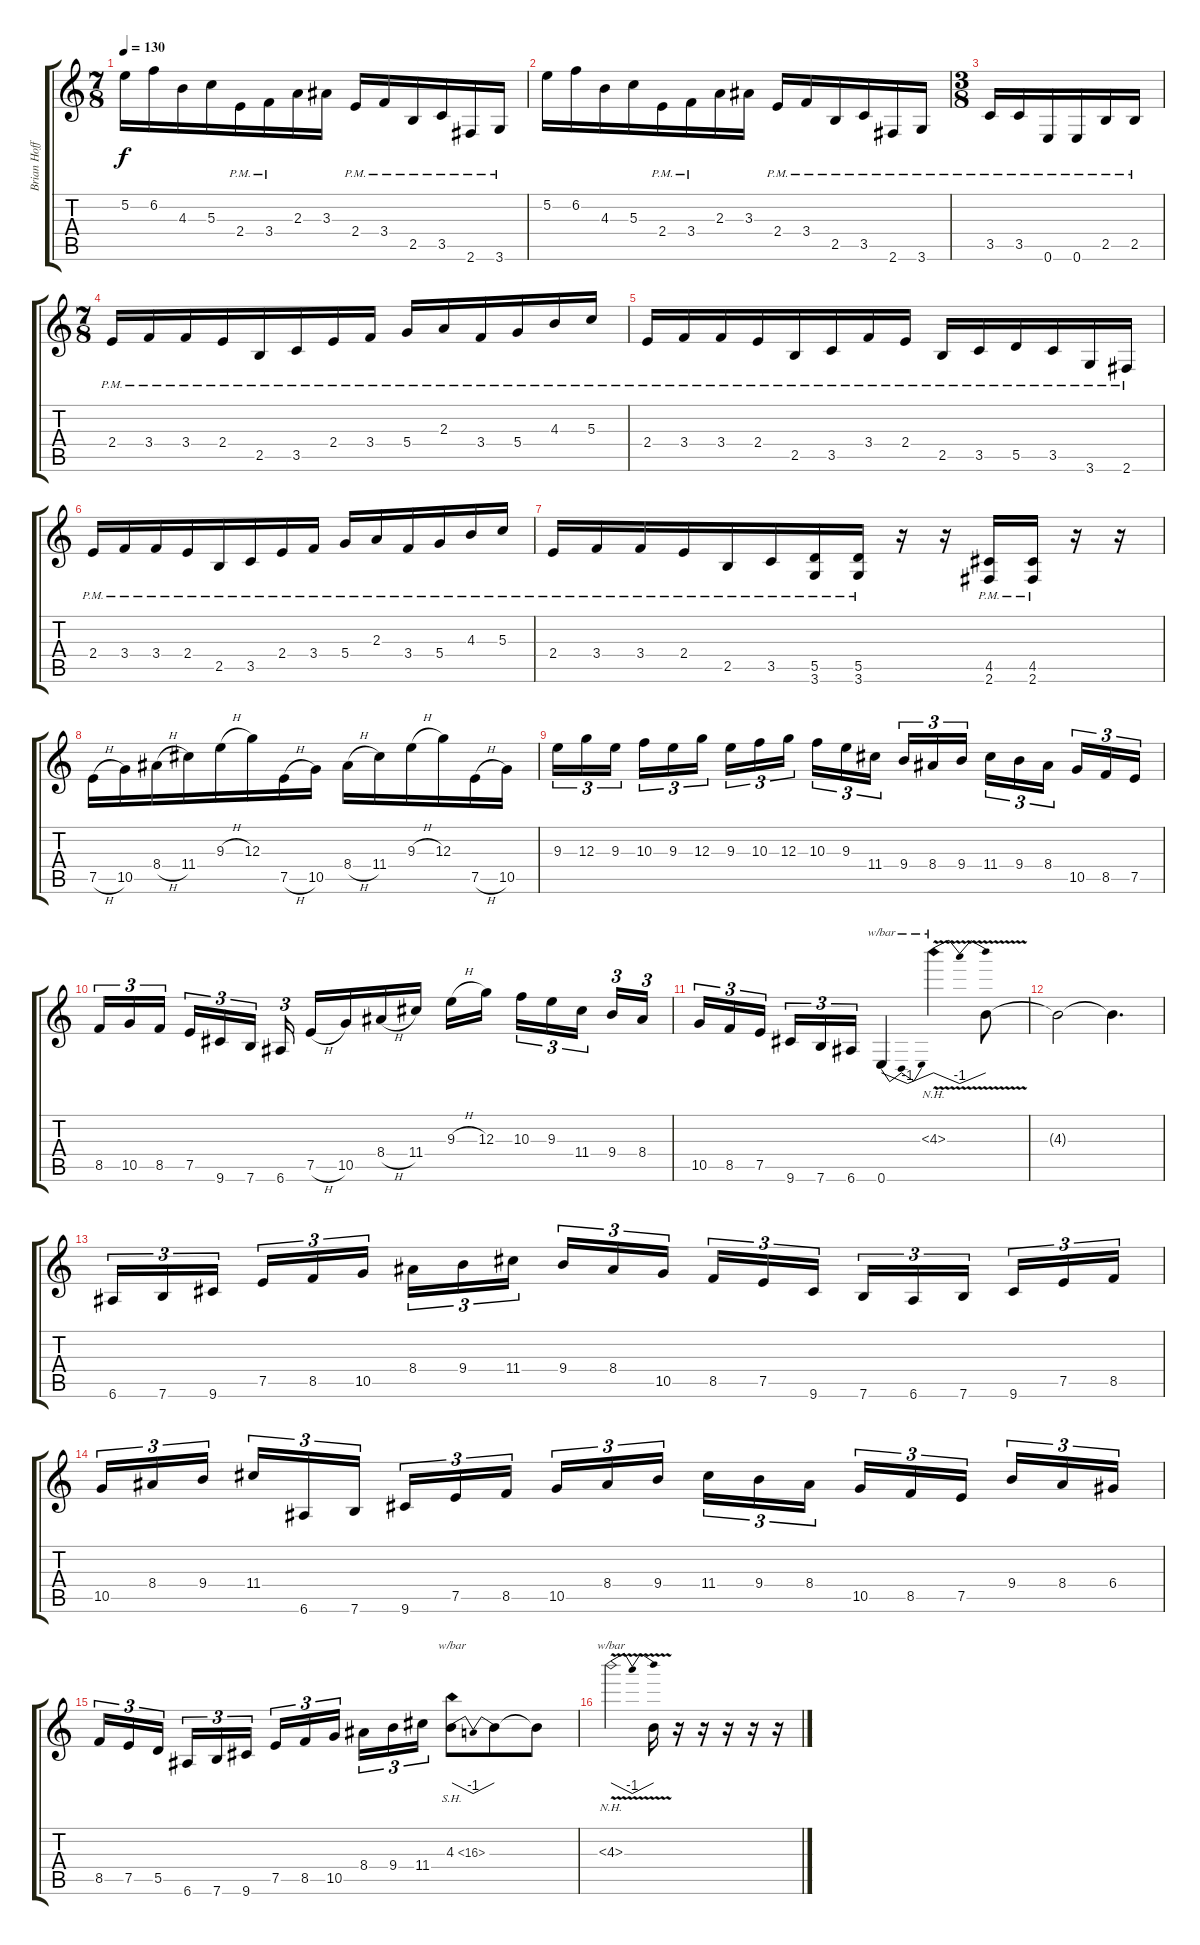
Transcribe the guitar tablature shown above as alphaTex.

\track ("Brian Hoffman" "Brian Hoff") {instrument distortionguitar}
\staff {score tabs}
\tuning (E4 B3 G3 D3 A2 E2) {hide}
\ts (7 8)
\tempo 130
\clef g2
\ks c
5.2.16{dy f} 6.2.16 4.3.16 5.3.16 2.4{pm}.16 3.4{pm}.16 2.3.16 3.3.16 2.4{pm}.16 3.4{pm}.16 2.5{pm}.16 3.5{pm}.16 2.6{pm}.16 3.6{pm}.16 |
5.2.16 6.2.16 4.3.16 5.3.16 2.4{pm}.16 3.4{pm}.16 2.3.16 3.3.16 2.4{pm}.16 3.4{pm}.16 2.5{pm}.16 3.5{pm}.16 2.6{pm}.16 3.6{pm}.16 |
\ts (3 8)
3.5{pm}.16 3.5{pm}.16 0.6{pm}.16 0.6{pm}.16 2.5{pm}.16 2.5{pm}.16 |
\ts (7 8)
2.4{pm}.16 3.4{pm}.16 3.4{pm}.16 2.4{pm}.16 2.5{pm}.16 3.5{pm}.16 2.4{pm}.16 3.4{pm}.16 5.4{pm}.16 2.3{pm}.16 3.4{pm}.16 5.4{pm}.16 4.3{pm}.16 5.3{pm}.16 |
2.4{pm}.16 3.4{pm}.16 3.4{pm}.16 2.4{pm}.16 2.5{pm}.16 3.5{pm}.16 3.4{pm}.16 2.4{pm}.16 2.5{pm}.16 3.5{pm}.16 5.5{pm}.16 3.5{pm}.16 3.6{pm}.16 2.6{pm}.16 |
2.4{pm}.16 3.4{pm}.16 3.4{pm}.16 2.4{pm}.16 2.5{pm}.16 3.5{pm}.16 2.4{pm}.16 3.4{pm}.16 5.4{pm}.16 2.3{pm}.16 3.4{pm}.16 5.4{pm}.16 4.3{pm}.16 5.3{pm}.16 |
2.4{pm}.16 3.4{pm}.16 3.4{pm}.16 2.4{pm}.16 2.5{pm}.16 3.5{pm}.16 (5.5{pm} 3.6{pm}).16 (5.5{pm} 3.6{pm}).16 r.16 r.16 (4.5{pm} 2.6{pm}).16 (4.5{pm} 2.6{pm}).16 r.16 r.16 |
7.5{h}.16 10.5.16 8.4{h}.16 11.4.16 9.3{h}.16 12.3.16 7.5{h}.16 10.5.16 8.4{h}.16 11.4.16 9.3{h}.16 12.3.16 7.5{h}.16 10.5.16 |
9.3.16{tu (3 2)} 12.3.16{tu (3 2)} 9.3.16{tu (3 2)} 10.3.16{tu (3 2)} 9.3.16{tu (3 2)} 12.3.16{tu (3 2)} 9.3.16{tu (3 2)} 10.3.16{tu (3 2)} 12.3.16{tu (3 2)} 10.3.16{tu (3 2)} 9.3.16{tu (3 2)} 11.4.16{tu (3 2)} 9.4.16{tu (3 2)} 8.4.16{tu (3 2)} 9.4.16{tu (3 2)} 11.4.16{tu (3 2)} 9.4.16{tu (3 2)} 8.4.16{tu (3 2)} 10.5.16{tu (3 2)} 8.5.16{tu (3 2)} 7.5.16{tu (3 2)} |
8.5.16{tu (3 2)} 10.5.16{tu (3 2)} 8.5.16{tu (3 2)} 7.5.16{tu (3 2)} 9.6.16{tu (3 2)} 7.6.16{tu (3 2)} 6.6.16{tu (3 2)} 7.5{h}.16 10.5.16 8.4{h}.16 11.4.16 9.3{h}.16 12.3.16 10.3.16{tu (3 2)} 9.3.16{tu (3 2)} 11.4.16{tu (3 2)} 9.4.16{tu (3 2)} 8.4.16{tu (3 2)} |
10.5.16{tu (3 2)} 8.5.16{tu (3 2)} 7.5.16{tu (3 2)} 9.6.16{tu (3 2)} 7.6.16{tu (3 2)} 6.6.16{tu (3 2)} 0.6.4{tbe (dip default 0 0 30 -4 60 0)} 4.3{nh v}.4{tbe (dip default 0 0 30 -4 60 0)} 4.3{t}.8 |
4.3{t}.2 4.3{t}.4{d} |
6.6.16{tu (3 2)} 7.6.16{tu (3 2)} 9.6.16{tu (3 2)} 7.5.16{tu (3 2)} 8.5.16{tu (3 2)} 10.5.16{tu (3 2)} 8.4.16{tu (3 2)} 9.4.16{tu (3 2)} 11.4.16{tu (3 2)} 9.4.16{tu (3 2)} 8.4.16{tu (3 2)} 10.5.16{tu (3 2)} 8.5.16{tu (3 2)} 7.5.16{tu (3 2)} 9.6.16{tu (3 2)} 7.6.16{tu (3 2)} 6.6.16{tu (3 2)} 7.6.16{tu (3 2)} 9.6.16{tu (3 2)} 7.5.16{tu (3 2)} 8.5.16{tu (3 2)} |
10.5.16{tu (3 2)} 8.4.16{tu (3 2)} 9.4.16{tu (3 2)} 11.4.16{tu (3 2)} 6.6.16{tu (3 2)} 7.6.16{tu (3 2)} 9.6.16{tu (3 2)} 7.5.16{tu (3 2)} 8.5.16{tu (3 2)} 10.5.16{tu (3 2)} 8.4.16{tu (3 2)} 9.4.16{tu (3 2)} 11.4.16{tu (3 2)} 9.4.16{tu (3 2)} 8.4.16{tu (3 2)} 10.5.16{tu (3 2)} 8.5.16{tu (3 2)} 7.5.16{tu (3 2)} 9.4.16{tu (3 2)} 8.4.16{tu (3 2)} 6.4.16{tu (3 2)} |
8.5.16{tu (3 2)} 7.5.16{tu (3 2)} 5.5.16{tu (3 2)} 6.6.16{tu (3 2)} 7.6.16{tu (3 2)} 9.6.16{tu (3 2)} 7.5.16{tu (3 2)} 8.5.16{tu (3 2)} 10.5.16{tu (3 2)} 8.4.16{tu (3 2)} 9.4.16{tu (3 2)} 11.4.16{tu (3 2)} 4.3{sh 12}.8{tbe (dip default 0 0 30 -4 60 0)} 4.3{t}.8 4.3{t}.8 |
4.3{nh v}.2{tbe (dip default 0 0 30 -4 60 0)} 4.3{t}.16 r.16 r.16 r.16 r.16 r.16
